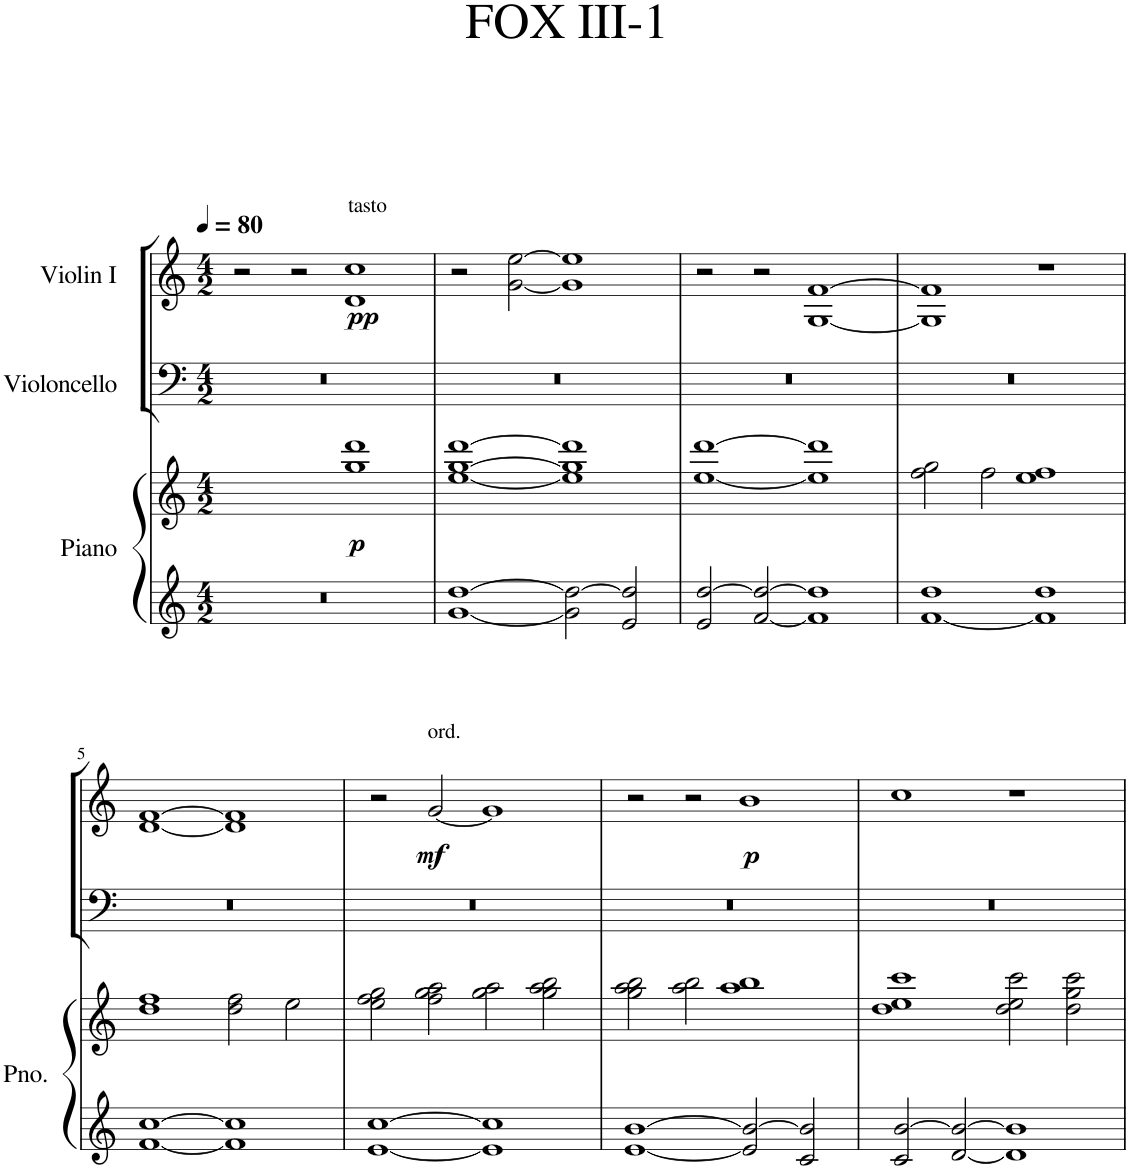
**kern	**kern	**dynam	**kern	**kern	**dynam
*part3	*part3	*part3	*part2	*part1	*part1
*staff4	*staff3	*staff3/4	*staff2	*staff1	*staff1
*I"Piano	*	*	*I"Violoncello	*I"Violin I	*
*I'Pno.	*	*	*I'Vc	*I'Vln	*
*clefG2	*clefG2	*	*clefF4	*clefG2	*
*k[]	*k[]	*	*k[]	*k[]	*
*M4/2	*M4/2	*	*M4/2	*M4/2	*
*MM80	*MM80	*	*MM80	*MM80	*
=1	=1	=1	=1	=1	=1
*	*^	*	*	*	*
0r	0ryy	1ryy	.	0r	2r	.
.	.	.	.	.	2r	.
!	!	!	!	!	!LO:TX:a:t=tasto	!
!	!	!	!LO:DY:b	!	!	!LO:DY:b
.	.	0ryy	p	.	1d 1cc	pp
1ryy	1gg 1ddd	.	.	1ryy	1ryy	.
*	*v	*v	*	*	*	*
=2	=2	=2	=2	=2	=2
[1g [1dd	[1ee [1gg [1ddd	.	0r	2r	.
.	.	.	.	[2g\ [2ee\	.
2g\] 2dd\_	1ee] 1gg] 1ddd]	.	.	1g] 1ee]	.
2e/ 2dd/]	.	.	.	.	.
=3	=3	=3	=3	=3	=3
2e/ [2dd/	[1ee [1ddd	.	0r	2r	.
[2f/ 2dd/_	.	.	.	2r	.
1f] 1dd]	1ee] 1ddd]	.	.	[1G [1f	.
=4	=4	=4	=4	=4	=4
[1f 1dd	2ff\ 2gg\	.	0r	1G] 1f]	.
.	2ff\	.	.	.	.
1f] 1dd	1ee 1ff	.	.	1r	.
!!LO:LB:g=z
=5	=5	=5	=5	=5	=5
[1f [1cc	1dd 1ff	.	0r	[1d [1f	.
1f] 1cc]	2dd\ 2ff\	.	.	1r	.
.	2ee\	.	.	.	.
1ryy	1ryy	.	1ryy	1d] 1f]	.
=6	=6	=6	=6	=6	=6
[1e [1cc	2ee\ 2ff\ 2gg\	.	0r	2r	.
!	!	!	!	!LO:TX:a:t=ord.	!
!	!	!	!	!	!LO:DY:b
.	2ff\ 2gg\ 2aa\	.	.	[2g/	mf
1e] 1cc]	2gg\ 2aa\	.	.	1g]	.
.	2gg\ 2aa\ 2bb\	.	.	.	.
=7	=7	=7	=7	=7	=7
[1e [1b	2gg\ 2aa\ 2bb\	.	0r	2r	.
.	2aa\ 2bb\	.	.	2r	.
!	!	!	!	!	!LO:DY:b
2e/] 2b/_	1aa 1bb	.	.	1b	p
2c/ 2b/]	.	.	.	.	.
=8	=8	=8	=8	=8	=8
2c/ [2b/	1dd 1ee 1ccc	.	0r	1cc	.
[2d/ 2b/_	.	.	.	.	.
1d] 1b]	2dd\ 2ee\ 2ccc\	.	.	1r	.
.	2dd\ 2gg\ 2ccc\	.	.	.	.
=	=	=	=	=	=
*-	*-	*-	*-	*-	*-
